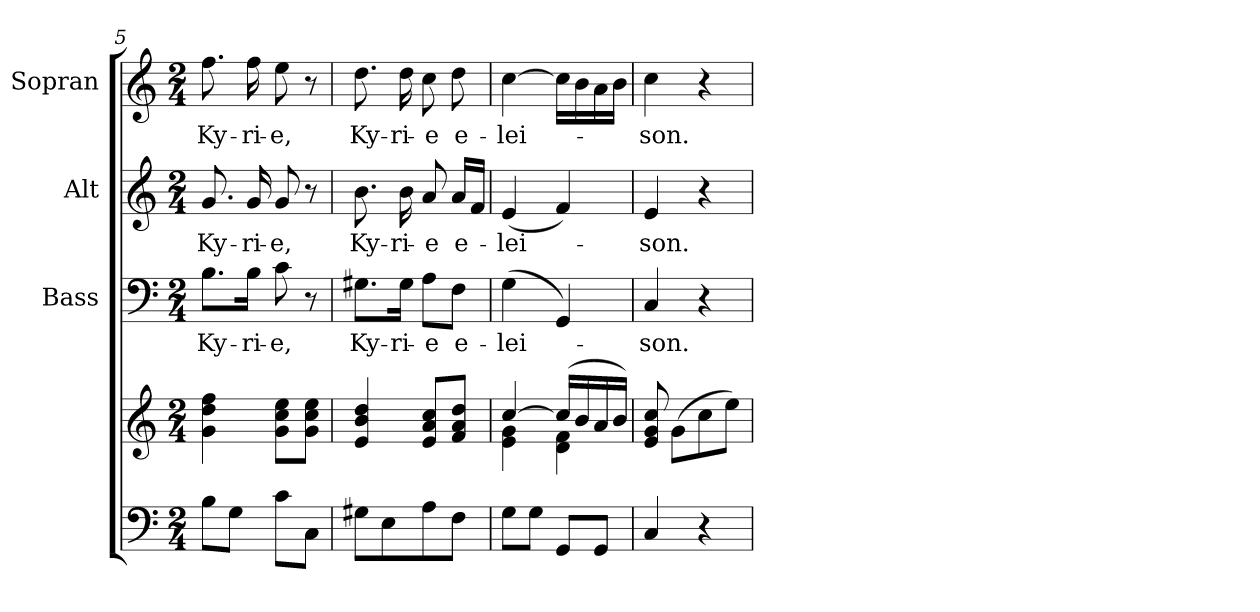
**kern	**kern	**kern	**text	**kern	**text	**kern	**text
*part4	*part4	*part3	*part3	*part2	*part2	*part1	*part1
*staff5	*staff4	*staff3	*staff3	*staff2	*staff2	*staff1	*staff1
*	*	*I"Bass	*	*I"Alt	*	*I"Sopran	*
*	*	*I'B.	*	*I'A.	*	*I'S.	*
*clefF4	*clefG2	*clefF4	*	*clefG2	*	*clefG2	*
*k[]	*k[]	*k[]	*	*k[]	*	*k[]	*
*C:	*C:	*C:	*	*C:	*	*C:	*
*M2/4	*M2/4	*M2/4	*	*M2/4	*	*M2/4	*
=5	=5	=5	=5	=5	=5	=5	=5
!	!	!	!LO:LY:b	!	!LO:LY:b	!	!LO:LY:b
8B\L	4g\ 4dd\ 4ff\	8.B\L	Ky-	8.g/	Ky-	8.ff\	Ky-
8G\J	.	.	.	.	.	.	.
!	!	!	!LO:LY:b	!	!LO:LY:b	!	!LO:LY:b
.	.	16B\Jk	-ri-	16g/	-ri-	16ff\	-ri-
!	!	!	!LO:LY:b	!	!LO:LY:b	!	!LO:LY:b
8c\L	8g\ 8cc\ 8ee\L	8c\	-e,	8g/	-e,	8ee\	-e,
8C\J	8g\ 8cc\ 8ee\J	8r	.	8r	.	8r	.
=6	=6	=6	=6	=6	=6	=6	=6
!	!	!	!LO:LY:b	!	!LO:LY:b	!	!LO:LY:b
8G#X\L	4e/ 4b/ 4dd/	8.G#X\L	Ky-	8.b\	Ky-	8.dd\	Ky-
8E\	.	.	.	.	.	.	.
!	!	!	!LO:LY:b	!	!LO:LY:b	!	!LO:LY:b
.	.	16G#\Jk	-ri-	16b\	-ri-	16dd\	-ri-
!	!	!	!LO:LY:b	!	!LO:LY:b	!	!LO:LY:b
8A\	8e/ 8a/ 8cc/L	8A\L	-e	8a/	-e	8cc\	-e
!	!	!	!LO:LY:b	!	!LO:LY:b	!	!LO:LY:b
8F\J	8f/ 8a/ 8dd/J	8F\J	e-	16a/LL	e-	8dd\	e-
.	.	.	.	16f/JJ	.	.	.
!!LO:LB:g=z
=7	=7	=7	=7	=7	=7	=7	=7
*	*^	*	*	*	*	*	*
!	!	!	!	!LO:LY:b	!	!LO:LY:b	!	!LO:LY:b
8G\L	[>4cc/	4e\ 4g\	(>4G\	-lei-	(<4e/	-lei-	[4cc\	-lei-
8G\J	.	.	.	.	.	.	.	.
8GG/L	(>16cc/LL]	4d\ 4f\	4GG/)	.	4f/)	.	16cc\LL]	.
.	16b/	.	.	.	.	.	16b\	.
8GG/J	16a/	.	.	.	.	.	16a\	.
.	16b/JJ)	.	.	.	.	.	16b\JJ	.
*	*v	*v	*	*	*	*	*	*
=8	=8	=8	=8	=8	=8	=8	=8
!	!	!	!LO:LY:b	!	!LO:LY:b	!	!LO:LY:b
4C/	8e/ 8g/ 8cc/	4C/	-son.	4e/	-son.	4cc\	-son.
.	(>8g\L	.	.	.	.	.	.
4r	8cc\	4r	.	4r	.	4r	.
.	8ee\J)	.	.	.	.	.	.
=	=	=	=	=	=	=	=
*-	*-	*-	*-	*-	*-	*-	*-
